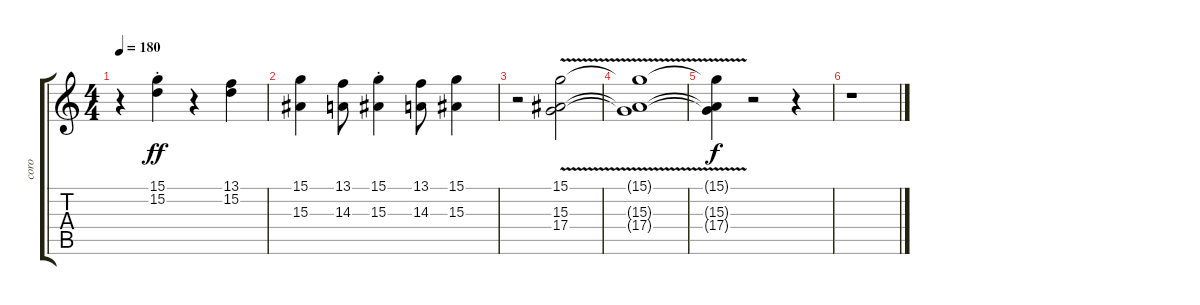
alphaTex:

\track ("coro" "coro") {instrument choiraahs}
\staff {score tabs}
\tuning (E4 B3 G3 D3 A2 E2) {hide}
\ts (4 4)
\tempo 180
\clef g2
\ks c
r.4{dy ff} (15.1{st} 15.2{st}).4 r.4 (13.1 15.2).4 |
(15.1 15.3).4 (13.1 14.3).8 (15.1{st} 15.3{st}).4 (13.1 14.3).8 (15.1 15.3).4 |
r.2 (15.1 15.3 17.4{v}).2 |
(15.1{t} 15.3{v t} 17.4{v t}).1 |
(15.1{t} 15.3{t} 17.4{t}).4{dy f} r.2 r.4 |
r.1
